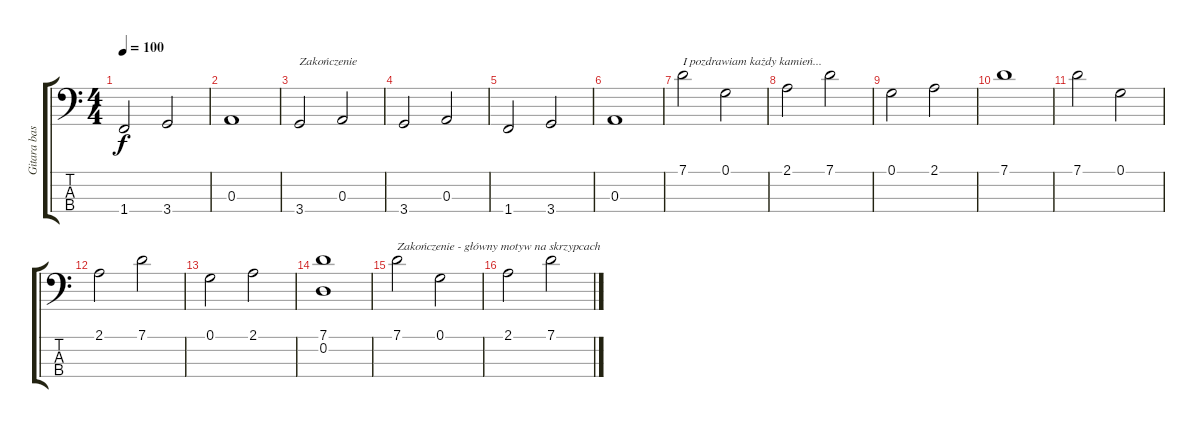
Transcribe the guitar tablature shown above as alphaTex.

\track ("Gitara basowa - R. Ziobro" "Gitara bas") {instrument acousticguitarnylon}
\staff {score tabs}
\tuning (G2 D2 A1 E1) {hide}
\ts (4 4)
\tempo 100
\clef f4
\ks c
1.4.2{dy f} 3.4.2 |
0.3.1 |
3.4.2{txt "Zakończenie"} 0.3.2 |
3.4.2 0.3.2 |
1.4.2 3.4.2 |
0.3.1 |
7.1.2{txt "I pozdrawiam każdy kamień..."} 0.1.2 |
2.1.2 7.1.2 |
0.1.2 2.1.2 |
7.1.1 |
7.1.2 0.1.2 |
2.1.2 7.1.2 |
0.1.2 2.1.2 |
(7.1 0.2).1 |
7.1.2{txt "Zakończenie - główny motyw na skrzypcach"} 0.1.2 |
2.1.2 7.1.2
